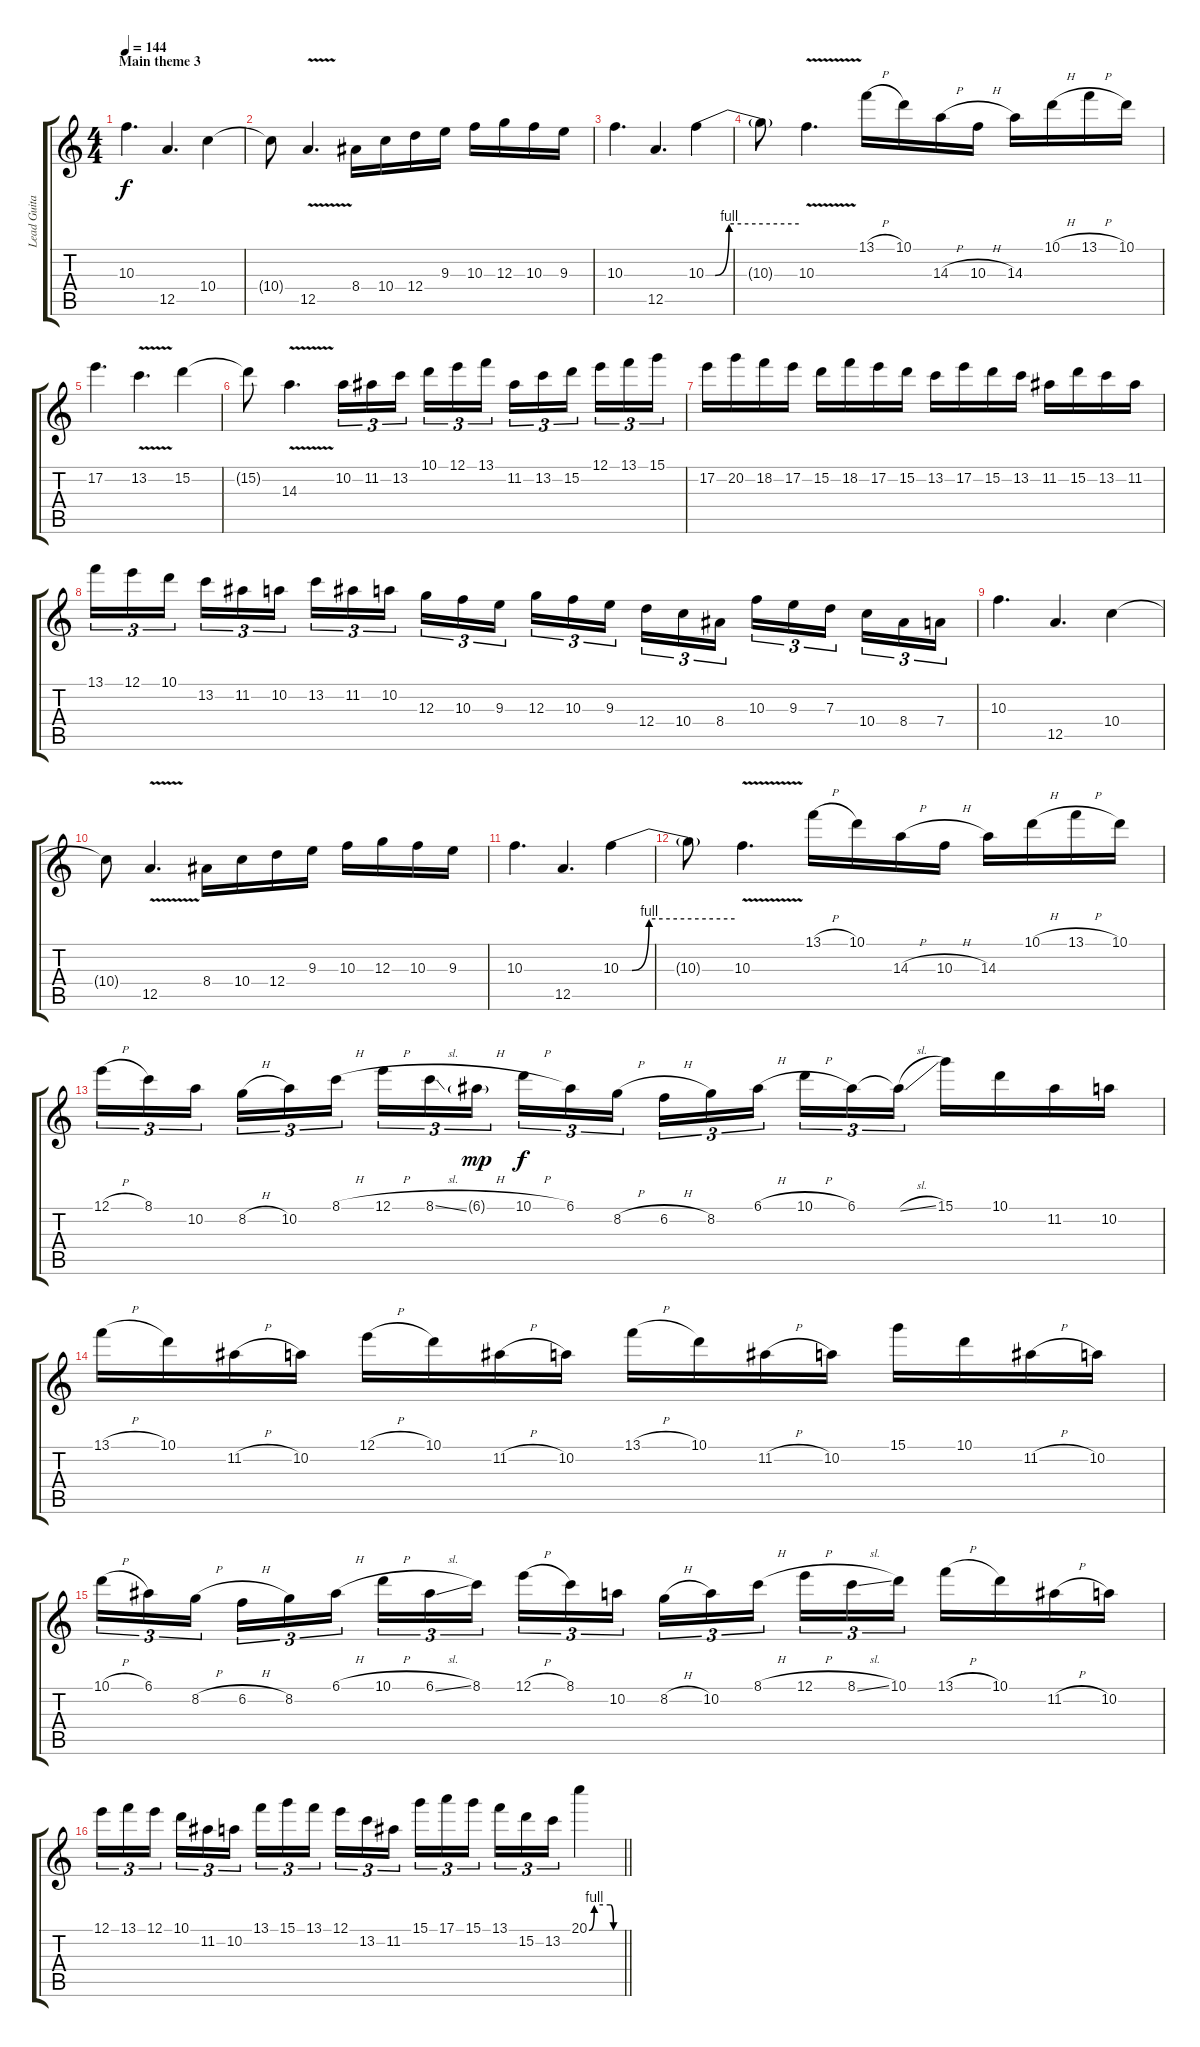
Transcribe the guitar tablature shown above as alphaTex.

\track ("Lead Guitar Harmony" "Lead Guita") {instrument distortionguitar}
\staff {score tabs}
\tuning (E4 B3 G3 D3 A2 E2) {hide}
\ts (4 4)
\section ("" "Main theme 3")
\tempo 144
\clef g2
\ks c
10.3.4{d dy f} 12.5.4{d} 10.4.4 |
10.4{t}.8 12.5{v}.4{d} 8.4.16 10.4.16 12.4.16 9.3.16 10.3.16 12.3.16 10.3.16 9.3.16 |
10.3.4{d} 12.5.4{d} 10.3{be (custom 0 0 6 0 15 4 60 4)}.4 |
10.3{t}.8 10.3{v}.4{d} 13.1{h}.16 10.1.16 14.3{h}.16 10.3{h}.16 14.3.16 10.1{h}.16 13.1{h}.16 10.1.16 |
17.2.4{d} 13.2{v}.4{d} 15.2.4 |
15.2{t}.8 14.3{v}.4{d} 10.2.16{tu (3 2)} 11.2.16{tu (3 2)} 13.2.16{tu (3 2) beam splitsecondary} 10.1.16{tu (3 2)} 12.1.16{tu (3 2)} 13.1.16{tu (3 2)} 11.2.16{tu (3 2)} 13.2.16{tu (3 2)} 15.2.16{tu (3 2) beam splitsecondary} 12.1.16{tu (3 2)} 13.1.16{tu (3 2)} 15.1.16{tu (3 2)} |
17.2.16 20.2.16 18.2.16 17.2.16 15.2.16 18.2.16 17.2.16 15.2.16 13.2.16 17.2.16 15.2.16 13.2.16 11.2.16 15.2.16 13.2.16 11.2.16 |
13.1.16{tu (3 2)} 12.1.16{tu (3 2)} 10.1.16{tu (3 2) beam splitsecondary} 13.2.16{tu (3 2)} 11.2.16{tu (3 2)} 10.2.16{tu (3 2)} 13.2.16{tu (3 2)} 11.2.16{tu (3 2)} 10.2.16{tu (3 2) beam splitsecondary} 12.3.16{tu (3 2)} 10.3.16{tu (3 2)} 9.3.16{tu (3 2)} 12.3.16{tu (3 2)} 10.3.16{tu (3 2)} 9.3.16{tu (3 2) beam splitsecondary} 12.4.16{tu (3 2)} 10.4.16{tu (3 2)} 8.4.16{tu (3 2)} 10.3.16{tu (3 2)} 9.3.16{tu (3 2)} 7.3.16{tu (3 2) beam splitsecondary} 10.4.16{tu (3 2)} 8.4.16{tu (3 2)} 7.4.16{tu (3 2)} |
10.3.4{d} 12.5.4{d} 10.4.4 |
10.4{t}.8 12.5{v}.4{d} 8.4.16 10.4.16 12.4.16 9.3.16 10.3.16 12.3.16 10.3.16 9.3.16 |
10.3.4{d} 12.5.4{d} 10.3{be (custom 0 0 6 0 15 4 60 4)}.4 |
10.3{t}.8 10.3{v}.4{d} 13.1{h}.16 10.1.16 14.3{h}.16 10.3{h}.16 14.3.16 10.1{h}.16 13.1{h}.16 10.1.16 |
12.1{h}.16{tu (3 2)} 8.1.16{tu (3 2)} 10.2.16{tu (3 2) beam splitsecondary} 8.2{h}.16{tu (3 2)} 10.2.16{tu (3 2)} 8.1{h}.16{tu (3 2)} 12.1{h}.16{tu (3 2)} 8.1{sl}.16{tu (3 2)} 6.1{h g}.16{tu (3 2) dy mp beam splitsecondary} 10.1{h}.16{tu (3 2) dy f} 6.1.16{tu (3 2)} 8.2{h}.16{tu (3 2)} 6.2{h}.16{tu (3 2)} 8.2.16{tu (3 2)} 6.1{h}.16{tu (3 2) beam splitsecondary} 10.1{h}.16{tu (3 2)} 6.1.16{tu (3 2)} 6.1{sl t}.16{tu (3 2)} 15.1.16 10.1.16 11.2.16 10.2.16 |
13.1{h}.16 10.1.16 11.2{h}.16 10.2.16 12.1{h}.16 10.1.16 11.2{h}.16 10.2.16 13.1{h}.16 10.1.16 11.2{h}.16 10.2.16 15.1.16 10.1.16 11.2{h}.16 10.2.16 |
10.1{h}.16{tu (3 2)} 6.1.16{tu (3 2)} 8.2{h}.16{tu (3 2) beam splitsecondary} 6.2{h}.16{tu (3 2)} 8.2.16{tu (3 2)} 6.1{h}.16{tu (3 2)} 10.1{h}.16{tu (3 2)} 6.1{sl}.16{tu (3 2)} 8.1.16{tu (3 2) beam splitsecondary} 12.1{h}.16{tu (3 2)} 8.1.16{tu (3 2)} 10.2.16{tu (3 2)} 8.2{h}.16{tu (3 2)} 10.2.16{tu (3 2)} 8.1{h}.16{tu (3 2) beam splitsecondary} 12.1{h}.16{tu (3 2)} 8.1{sl}.16{tu (3 2)} 10.1.16{tu (3 2)} 13.1{h}.16 10.1.16 11.2{h}.16 10.2.16 |
\barLineRight lightlight
12.1.16{tu (3 2)} 13.1.16{tu (3 2)} 12.1.16{tu (3 2) beam splitsecondary} 10.1.16{tu (3 2)} 11.2.16{tu (3 2)} 10.2.16{tu (3 2)} 13.1.16{tu (3 2)} 15.1.16{tu (3 2)} 13.1.16{tu (3 2) beam splitsecondary} 12.1.16{tu (3 2)} 13.2.16{tu (3 2)} 11.2.16{tu (3 2)} 15.1.16{tu (3 2)} 17.1.16{tu (3 2)} 15.1.16{tu (3 2) beam splitsecondary} 13.1.16{tu (3 2)} 15.2.16{tu (3 2)} 13.2.16{tu (3 2)} 20.1{be (custom 0 0 10 4 40 4 46 0 60 0)}.4
